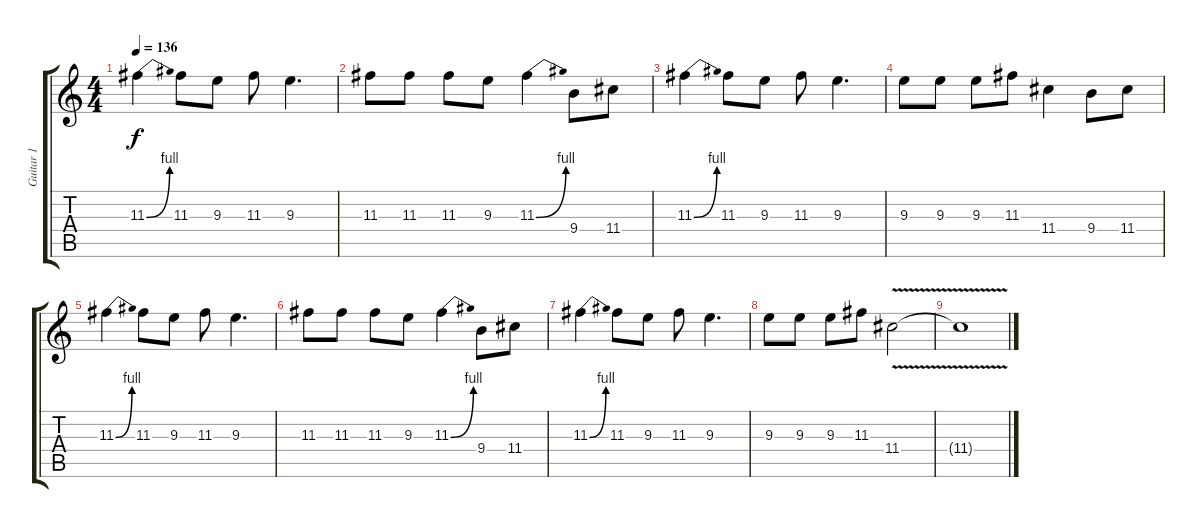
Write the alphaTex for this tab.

\track ("Guitar 1" "Guitar 1") {instrument distortionguitar}
\staff {score tabs}
\tuning (E4 B3 G3 D3 A2 E2) {hide}
\ts (4 4)
\tempo 136
\clef g2
\ks c
11.3{be (bend 0 0 60 4)}.4{dy f} 11.3.8 9.3.8 11.3.8 9.3.4{d} |
11.3.8 11.3.8 11.3.8 9.3.8 11.3{be (bend 0 0 60 4)}.4 9.4.8 11.4.8 |
11.3{be (bend 0 0 60 4)}.4 11.3.8 9.3.8 11.3.8 9.3.4{d} |
9.3.8 9.3.8 9.3.8 11.3.8 11.4.4 9.4.8 11.4.8 |
11.3{be (bend 0 0 60 4)}.4 11.3.8 9.3.8 11.3.8 9.3.4{d} |
11.3.8 11.3.8 11.3.8 9.3.8 11.3{be (bend 0 0 60 4)}.4 9.4.8 11.4.8 |
11.3{be (bend 0 0 60 4)}.4 11.3.8 9.3.8 11.3.8 9.3.4{d} |
9.3.8 9.3.8 9.3.8 11.3.8 11.4{v}.2 |
11.4{t}.1
